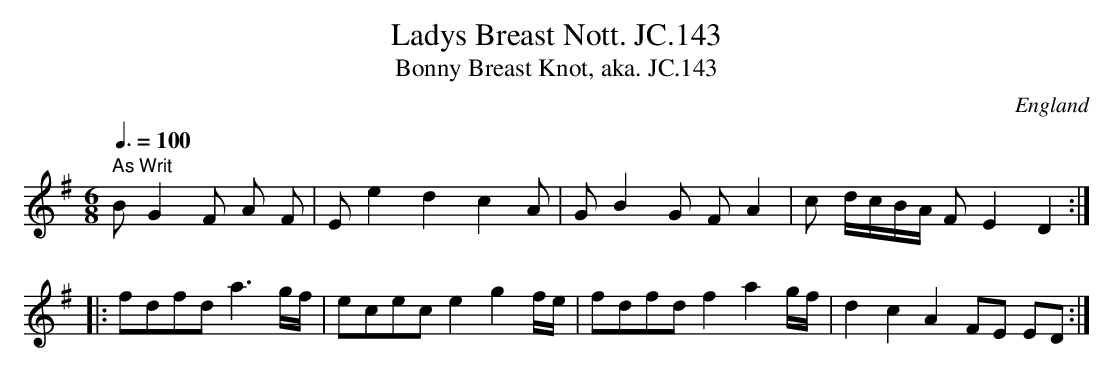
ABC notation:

X:1
T:Ladys Breast Nott. JC.143
T:Bonny Breast Knot, aka. JC.143
L:1/8
M:6/8
O:England
Q:3/8=100
K:G
" As Writ"BG2F A F|\
Ee2d2c2A|GB2G F A2|c d/c/B/A/ FE2D2:|!
|:fdfda3g/f/|ecece2g2f/e/|\
fdfdf2a2g/f/|d2c2A2FE ED:|
